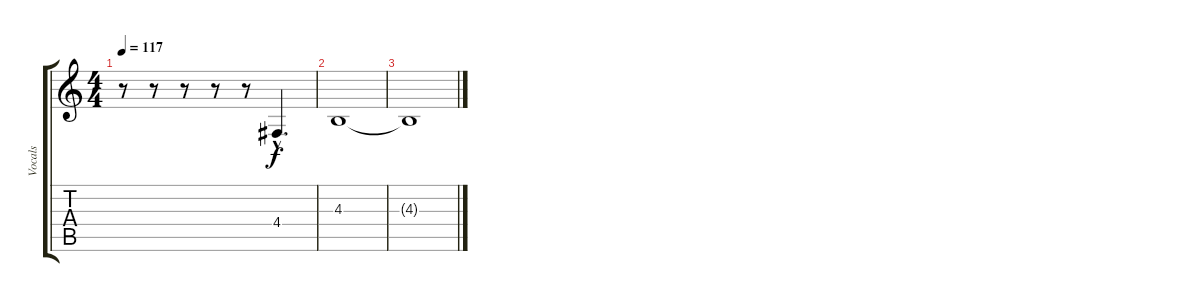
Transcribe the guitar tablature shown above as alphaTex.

\track ("Vocals" "Vocals") {instrument tenorsax}
\staff {score tabs}
\tuning (E4 B3 G3 D3 A2 E2) {hide}
\ts (4 4)
\tempo 117
\clef g2
\ks c
r.8{dy f} r.8 r.8 r.8 r.8 4.4{hac}.4{d} |
4.3.1 |
4.3{t}.1
